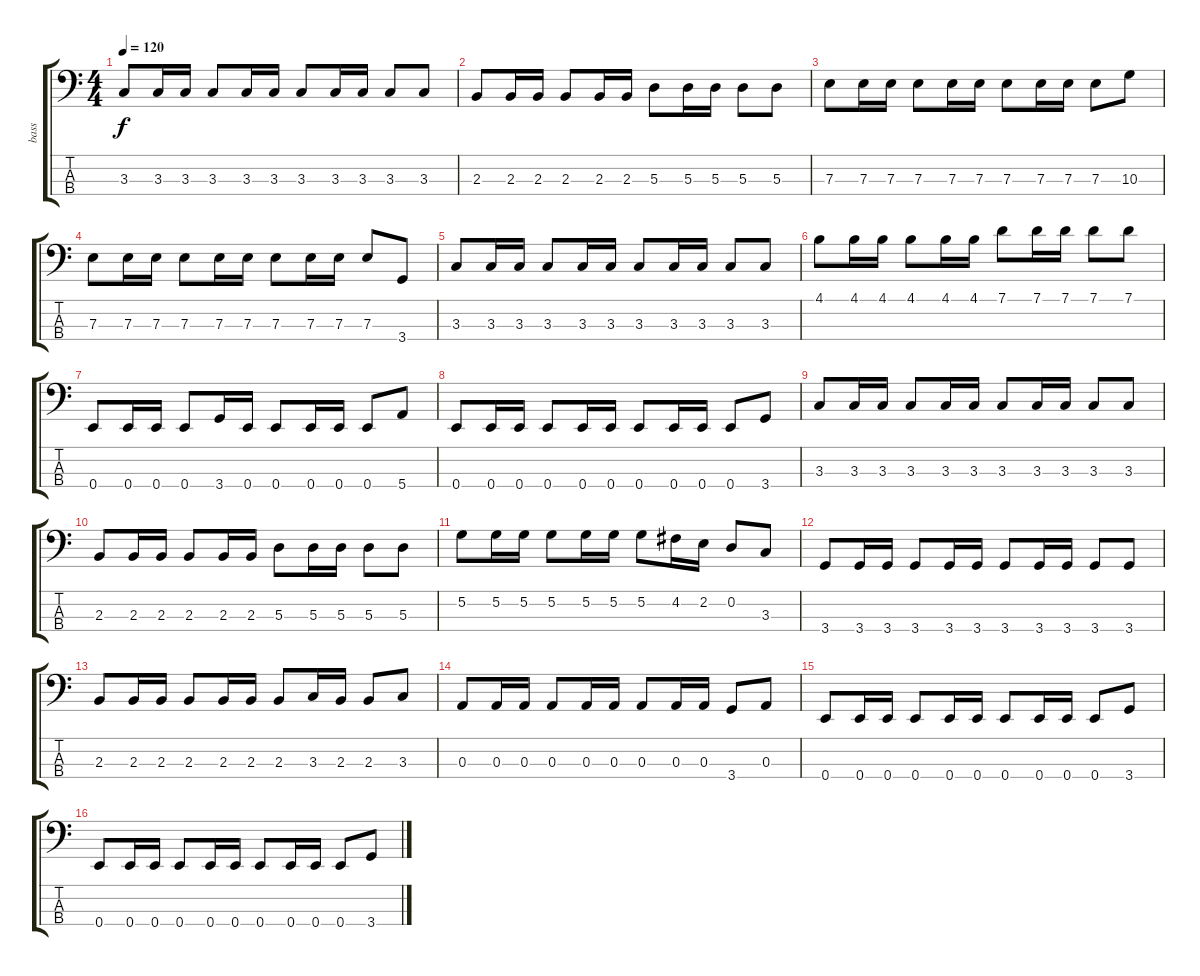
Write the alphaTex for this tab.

\track ("bass" "bass") {instrument electricbasspick}
\staff {score tabs}
\tuning (G2 D2 A1 E1) {hide}
\ts (4 4)
\tempo 120
\clef f4
\ks c
3.3.8{dy f} 3.3.16 3.3.16 3.3.8 3.3.16 3.3.16 3.3.8 3.3.16 3.3.16 3.3.8 3.3.8 |
2.3.8 2.3.16 2.3.16 2.3.8 2.3.16 2.3.16 5.3.8 5.3.16 5.3.16 5.3.8 5.3.8 |
7.3.8 7.3.16 7.3.16 7.3.8 7.3.16 7.3.16 7.3.8 7.3.16 7.3.16 7.3.8 10.3.8 |
7.3.8 7.3.16 7.3.16 7.3.8 7.3.16 7.3.16 7.3.8 7.3.16 7.3.16 7.3.8 3.4.8 |
3.3.8 3.3.16 3.3.16 3.3.8 3.3.16 3.3.16 3.3.8 3.3.16 3.3.16 3.3.8 3.3.8 |
4.1.8 4.1.16 4.1.16 4.1.8 4.1.16 4.1.16 7.1.8 7.1.16 7.1.16 7.1.8 7.1.8 |
0.4.8 0.4.16 0.4.16 0.4.8 3.4.16 0.4.16 0.4.8 0.4.16 0.4.16 0.4.8 5.4.8 |
0.4.8 0.4.16 0.4.16 0.4.8 0.4.16 0.4.16 0.4.8 0.4.16 0.4.16 0.4.8 3.4.8 |
3.3.8 3.3.16 3.3.16 3.3.8 3.3.16 3.3.16 3.3.8 3.3.16 3.3.16 3.3.8 3.3.8 |
2.3.8 2.3.16 2.3.16 2.3.8 2.3.16 2.3.16 5.3.8 5.3.16 5.3.16 5.3.8 5.3.8 |
5.2.8 5.2.16 5.2.16 5.2.8 5.2.16 5.2.16 5.2.8 4.2.16 2.2.16 0.2.8 3.3.8 |
3.4.8 3.4.16 3.4.16 3.4.8 3.4.16 3.4.16 3.4.8 3.4.16 3.4.16 3.4.8 3.4.8 |
2.3.8 2.3.16 2.3.16 2.3.8 2.3.16 2.3.16 2.3.8 3.3.16 2.3.16 2.3.8 3.3.8 |
0.3.8 0.3.16 0.3.16 0.3.8 0.3.16 0.3.16 0.3.8 0.3.16 0.3.16 3.4.8 0.3.8 |
0.4.8 0.4.16 0.4.16 0.4.8 0.4.16 0.4.16 0.4.8 0.4.16 0.4.16 0.4.8 3.4.8 |
0.4.8 0.4.16 0.4.16 0.4.8 0.4.16 0.4.16 0.4.8 0.4.16 0.4.16 0.4.8 3.4.8
